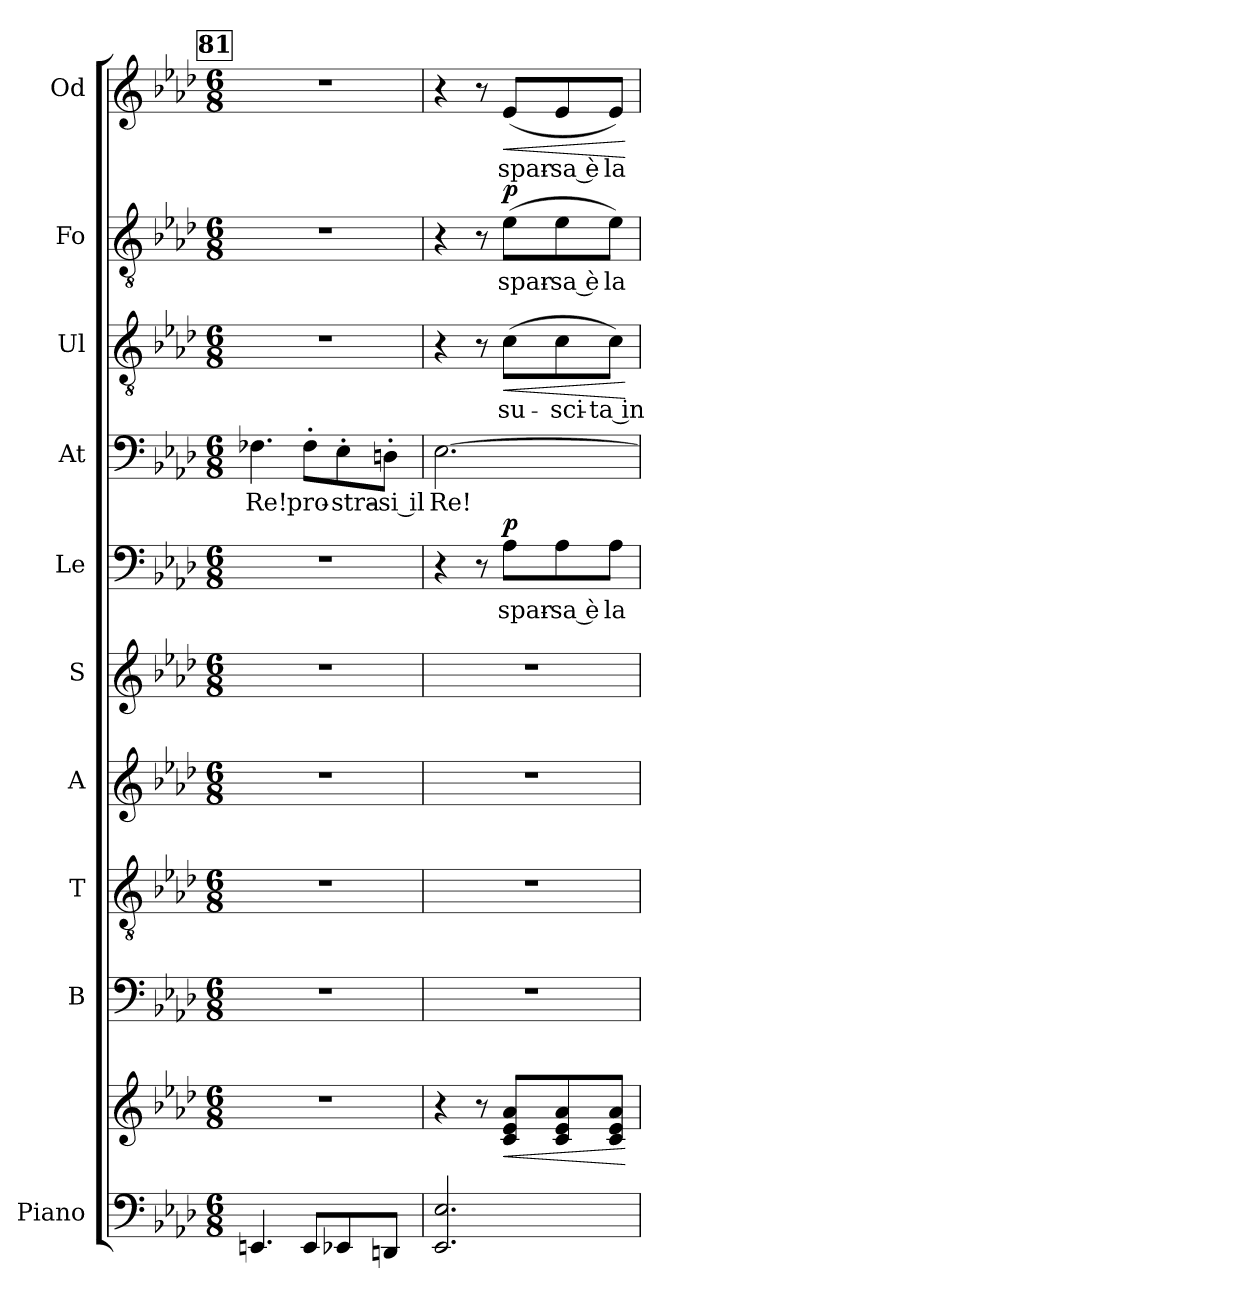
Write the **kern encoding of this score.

**kern	**kern	**dynam	**kern	**kern	**kern	**kern	**kern	**text	**dynam	**kern	**text	**kern	**text	**dynam	**kern	**text	**dynam	**kern	**text	**dynam
*part10	*part10	*part10	*part9	*part8	*part7	*part6	*part5	*part5	*part5	*part4	*part4	*part3	*part3	*part3	*part2	*part2	*part2	*part1	*part1	*part1
*staff11	*staff10	*staff10/11	*staff9	*staff8	*staff7	*staff6	*staff5	*staff5	*staff5	*staff4	*staff4	*staff3	*staff3	*staff3	*staff2	*staff2	*staff2	*staff1	*staff1	*staff1
*I"Piano	*	*	*I"B	*I"T	*I"A	*I"S	*I"Le	*	*	*I"At	*	*I"Ul	*	*	*I"Fo	*	*	*I"Od	*	*
*I'Pno	*	*	*I'B	*I'T	*I'A	*I'S	*I'Le	*	*	*I'At	*	*I'Ul	*	*	*I'Fo	*	*	*I'Od	*	*
*clefF4	*clefG2	*	*clefF4	*clefGv2	*clefG2	*clefG2	*clefF4	*	*	*clefF4	*	*clefGv2	*	*	*clefGv2	*	*	*clefG2	*	*
*k[b-e-a-d-]	*k[b-e-a-d-]	*	*k[b-e-a-d-]	*k[b-e-a-d-]	*k[b-e-a-d-]	*k[b-e-a-d-]	*k[b-e-a-d-]	*	*	*k[b-e-a-d-]	*	*k[b-e-a-d-]	*	*	*k[b-e-a-d-]	*	*	*k[b-e-a-d-]	*	*
*M6/8	*M6/8	*	*M6/8	*M6/8	*M6/8	*M6/8	*M6/8	*	*	*M6/8	*	*M6/8	*	*	*M6/8	*	*	*M6/8	*	*
!!LO:REH:place=s1:a:B:fs=14:t=81
=31	=31	=31	=31	=31	=31	=31	=31	=31	=31	=31	=31	=31	=31	=31	=31	=31	=31	=31	=31	=31
!	!	!	!	!	!	!	!	!	!	!	!LO:LY:b	!	!	!	!	!	!	!	!	!
4.EEn/	2.r	.	2.r	2.r	2.r	2.r	2.r	.	.	4.F-X\	Re!	2.r	.	.	2.r	.	.	2.r	.	.
!	!	!	!	!	!	!	!	!	!	!	!LO:LY:b	!	!	!	!	!	!	!	!	!
8EE/L	.	.	.	.	.	.	.	.	.	8F-'\L	pro-	.	.	.	.	.	.	.	.	.
!	!	!	!	!	!	!	!	!	!	!	!LO:LY:b	!	!	!	!	!	!	!	!	!
8EE-X/	.	.	.	.	.	.	.	.	.	8E-'\	-stra-	.	.	.	.	.	.	.	.	.
!	!	!	!	!	!	!	!	!	!	!	!LO:LY:b	!	!	!	!	!	!	!	!	!
8DDn/J	.	.	.	.	.	.	.	.	.	8Dn'\J	-si il	.	.	.	.	.	.	.	.	.
=32	=32	=32	=32	=32	=32	=32	=32	=32	=32	=32	=32	=32	=32	=32	=32	=32	=32	=32	=32	=32
!	!	!	!	!	!	!	!	!	!	!	!LO:LY:b	!	!	!	!	!	!	!	!	!
2.EE-/ 2.E-/	4r	.	2.r	2.r	2.r	2.r	4r	.	.	[2.E-\	Re!	4r	.	.	4r	.	.	4r	.	.
.	8r	.	.	.	.	.	8r	.	.	.	.	8r	.	.	8r	.	.	8r	.	.
!	!	!LO:HP:b	!	!	!	!	!	!LO:LY:b	!LO:DY:a	!	!	!	!LO:LY:b	!LO:HP:b	!	!LO:LY:b	!LO:DY:a	!	!LO:LY:b	!LO:HP:b
.	8c/ 8e-/ 8a-/L	<	.	.	.	.	8A-\L	spar-	p	.	.	(>8c\L	su-	<	(>8e-\L	spar-	p	(>8e-/L	spar-	<
!	!	!	!	!	!	!	!	!LO:LY:b	!	!	!	!	!LO:LY:b	!	!	!LO:LY:b	!	!	!LO:LY:b	!
.	8c/ 8e-/ 8a-/	.	.	.	.	.	8A-\	-sa è	.	.	.	8c\	-sci-	.	8e-\	-sa è	.	8e-/	-sa è	.
!	!	!	!	!	!	!	!	!LO:LY:b	!	!	!	!	!LO:LY:b	!	!	!LO:LY:b	!	!	!LO:LY:b	!
.	8c/ 8e-/ 8a-/J	.	.	.	.	.	8A-\J	la	.	.	.	8c\J)	-ta in	.	8e-\J)	la	.	8e-/J)	la	.
.	.	[	.	.	.	.	.	.	.	.	.	.	.	[	.	.	.	.	.	[
=	=	=	=	=	=	=	=	=	=	=	=	=	=	=	=	=	=	=	=	=
*-	*-	*-	*-	*-	*-	*-	*-	*-	*-	*-	*-	*-	*-	*-	*-	*-	*-	*-	*-	*-
